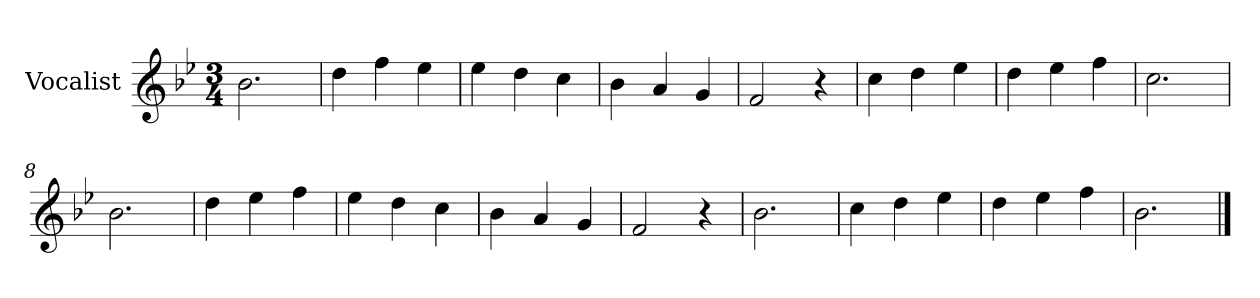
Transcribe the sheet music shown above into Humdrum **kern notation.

**kern
*part1
*staff1
*I"Vocalist
*k[b-e-]
*B-:
*M3/4
=
2.b-
=1
4dd
4ff
4ee-
=2
4ee-
4dd
4cc
=3
4b-
4a
4g
=4
2f
4r
=5
4cc
4dd
4ee-
=6
4dd
4ee-
4ff
=7
2.cc
=8
2.b-
=9
4dd
4ee-
4ff
=10
4ee-
4dd
4cc
=11
4b-
4a
4g
=12
2f
4r
=13
2.b-
=14
4cc
4dd
4ee-
=15
4dd
4ee-
4ff
=16
2.b-
==
*-
